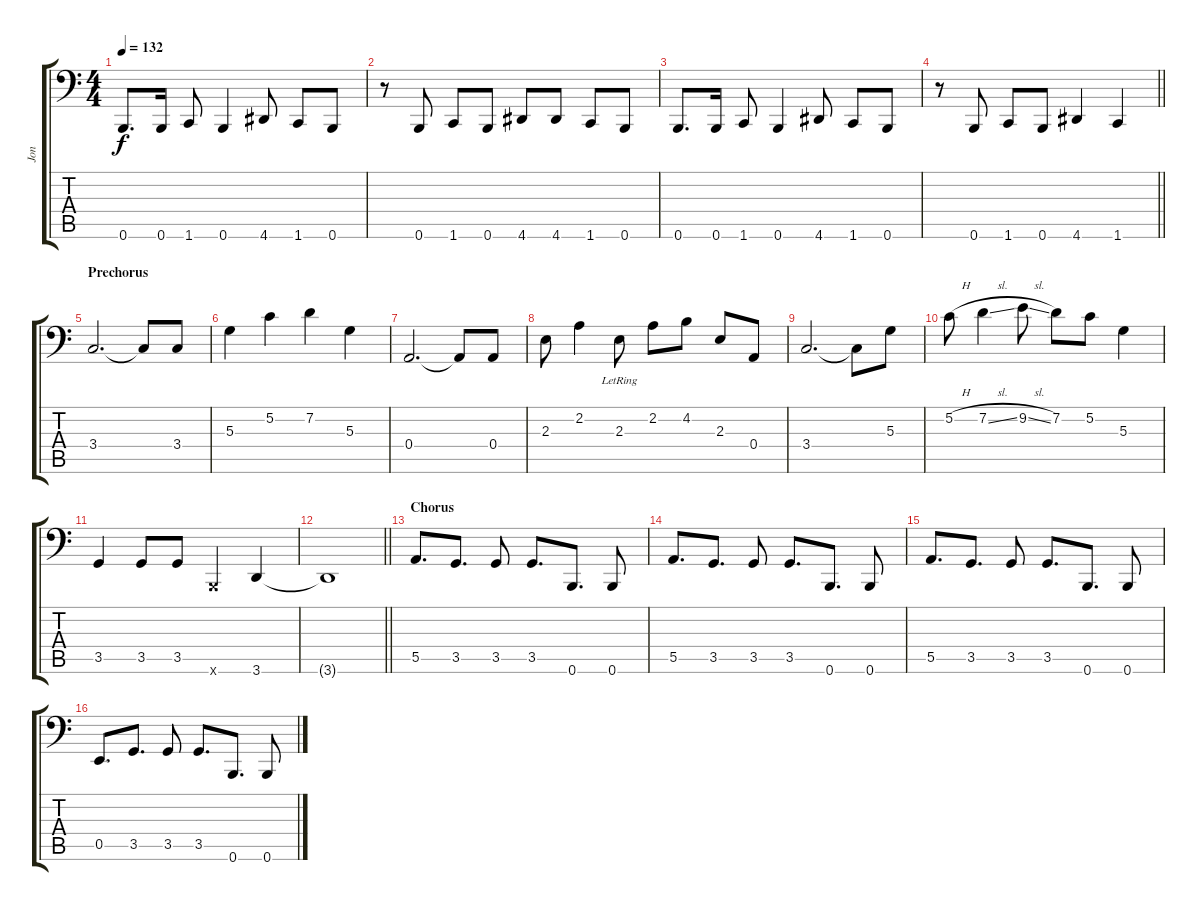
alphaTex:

\track ("Jon" "Jon") {instrument electricbassfinger}
\staff {score tabs}
\tuning (C3 G2 D2 A1 E1 B0) {hide}
\ts (4 4)
\tempo 132
\clef f4
\ks c
0.6.8{d dy f} 0.6.16 1.6.8 0.6.4 4.6.8 1.6.8 0.6.8 |
r.8 0.6.8 1.6.8 0.6.8 4.6.8 4.6.8 1.6.8 0.6.8 |
0.6.8{d} 0.6.16 1.6.8 0.6.4 4.6.8 1.6.8 0.6.8 |
\barLineRight lightlight
r.8 0.6.8 1.6.8 0.6.8 4.6.4 1.6.4 |
\section ("" "Prechorus")
3.4.2{d} 3.4{t}.8 3.4.8 |
5.3.4 5.2.4 7.2.4 5.3.4 |
0.4.2{d} 0.4{t}.8 0.4.8 |
2.3.8 2.2.4 2.3{lr}.8 2.2.8 4.2.8 2.3.8 0.4.8 |
3.4.2{d} 3.4{t}.8 5.3.8 |
5.2{h}.8 7.2{sl}.4 9.2{sl}.8 7.2.8 5.2.8 5.3.4 |
3.5.4 3.5.8 3.5.8 0.6{x}.4 3.6.4 |
\barLineRight lightlight
3.6{t}.1 |
\section ("" "Chorus")
5.5.8{d} 3.5.8{d} 3.5.8 3.5.8{d} 0.6.8{d} 0.6.8 |
5.5.8{d} 3.5.8{d} 3.5.8 3.5.8{d} 0.6.8{d} 0.6.8 |
5.5.8{d} 3.5.8{d} 3.5.8 3.5.8{d} 0.6.8{d} 0.6.8 |
0.5.8{d} 3.5.8{d} 3.5.8 3.5.8{d} 0.6.8{d} 0.6.8
